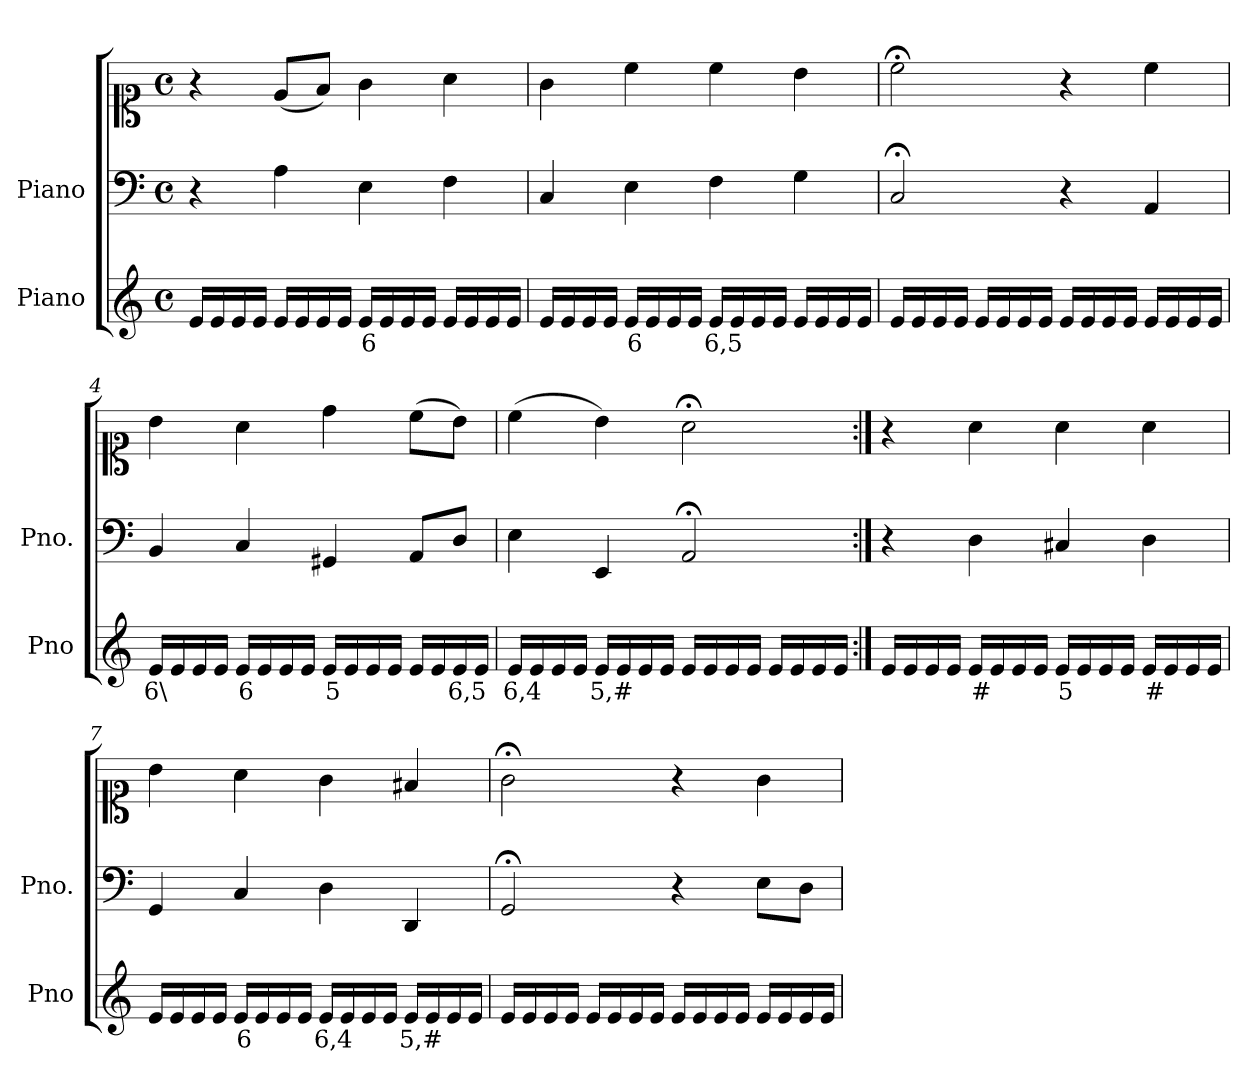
**kern	**text	**kern	**kern
*part2	*part2	*part1	*part1
*staff3	*staff3	*staff2	*staff1
*I"Piano	*	*I"Piano	*
*I'Pno	*	*I'Pno.	*
*clefG2	*	*clefF4	*clefC1
*k[]	*	*k[]	*k[]
*M4/4	*	*M4/4	*M4/4
*met(c)	*	*met(c)	*met(c)
=1	=1	=1	=1
16e/LL	.	4r	4r
16e/	.	.	.
16e/	.	.	.
16e/JJ	.	.	.
16e/LL	.	4A\	(<8e/L
16e/	.	.	.
16e/	.	.	8f/J)
16e/JJ	.	.	.
!	!LO:LY:b	!	!
16e/LL	6	4E\	4g\
16e/	.	.	.
16e/	.	.	.
16e/JJ	.	.	.
16e/LL	.	4F\	4a\
16e/	.	.	.
16e/	.	.	.
16e/JJ	.	.	.
=2	=2	=2	=2
16e/LL	.	4C/	4g\
16e/	.	.	.
16e/	.	.	.
16e/JJ	.	.	.
!	!LO:LY:b	!	!
16e/LL	6	4E\	4cc\
16e/	.	.	.
16e/	.	.	.
16e/JJ	.	.	.
!	!LO:LY:b	!	!
16e/LL	6,5	4F\	4cc\
16e/	.	.	.
16e/	.	.	.
16e/JJ	.	.	.
16e/LL	.	4G\	4b\
16e/	.	.	.
16e/	.	.	.
16e/JJ	.	.	.
=3	=3	=3	=3
16e/LL	.	2C;</	2cc;<\
16e/	.	.	.
16e/	.	.	.
16e/JJ	.	.	.
16e/LL	.	.	.
16e/	.	.	.
16e/	.	.	.
16e/JJ	.	.	.
16e/LL	.	4r	4r
16e/	.	.	.
16e/	.	.	.
16e/JJ	.	.	.
16e/LL	.	4AA/	4cc\
16e/	.	.	.
16e/	.	.	.
16e/JJ	.	.	.
=4	=4	=4	=4
!	!LO:LY:b	!	!
16e/LL	6\	4BB/	4b\
16e/	.	.	.
16e/	.	.	.
16e/JJ	.	.	.
!	!LO:LY:b	!	!
16e/LL	6	4C/	4a\
16e/	.	.	.
16e/	.	.	.
16e/JJ	.	.	.
!	!LO:LY:b	!	!
16e/LL	5	4GG#X/	4dd\
16e/	.	.	.
16e/	.	.	.
16e/JJ	.	.	.
16e/LL	.	8AA/L	(>8cc\L
16e/	.	.	.
!	!LO:LY:b	!	!
16e/	6,5	8D/J	8b\J)
16e/JJ	.	.	.
=5	=5	=5	=5
!	!LO:LY:b	!	!
16e/LL	6,4	4E\	(>4cc\
16e/	.	.	.
16e/	.	.	.
16e/JJ	.	.	.
!	!LO:LY:b	!	!
16e/LL	5,#	4EE/	4b\)
16e/	.	.	.
16e/	.	.	.
16e/JJ	.	.	.
16e/LL	.	2AA;</	2a;<\
16e/	.	.	.
16e/	.	.	.
16e/JJ	.	.	.
16e/LL	.	.	.
16e/	.	.	.
16e/	.	.	.
16e/JJ	.	.	.
=6:|!	=6:|!	=6:|!	=6:|!
16e/LL	.	4r	4r
16e/	.	.	.
16e/	.	.	.
16e/JJ	.	.	.
!	!LO:LY:b	!	!
16e/LL	#	4D\	4a\
16e/	.	.	.
16e/	.	.	.
16e/JJ	.	.	.
!	!LO:LY:b	!	!
16e/LL	5	4C#X/	4a\
16e/	.	.	.
16e/	.	.	.
16e/JJ	.	.	.
!	!LO:LY:b	!	!
16e/LL	#	4D\	4a\
16e/	.	.	.
16e/	.	.	.
16e/JJ	.	.	.
=7	=7	=7	=7
16e/LL	.	4GG/	4b\
16e/	.	.	.
16e/	.	.	.
16e/JJ	.	.	.
!	!LO:LY:b	!	!
16e/LL	6	4C/	4a\
16e/	.	.	.
16e/	.	.	.
16e/JJ	.	.	.
!	!LO:LY:b	!	!
16e/LL	6,4	4D\	4g\
16e/	.	.	.
16e/	.	.	.
16e/JJ	.	.	.
!	!LO:LY:b	!	!
16e/LL	5,#	4DD/	4f#X/
16e/	.	.	.
16e/	.	.	.
16e/JJ	.	.	.
=8	=8	=8	=8
16e/LL	.	2GG;</	2g;<\
16e/	.	.	.
16e/	.	.	.
16e/JJ	.	.	.
16e/LL	.	.	.
16e/	.	.	.
16e/	.	.	.
16e/JJ	.	.	.
16e/LL	.	4r	4r
16e/	.	.	.
16e/	.	.	.
16e/JJ	.	.	.
16e/LL	.	8E\L	4g\
16e/	.	.	.
!	!LO:LY:b	!	!
16e/	_	8D\J	.
16e/JJ	.	.	.
=	=	=	=
*-	*-	*-	*-
